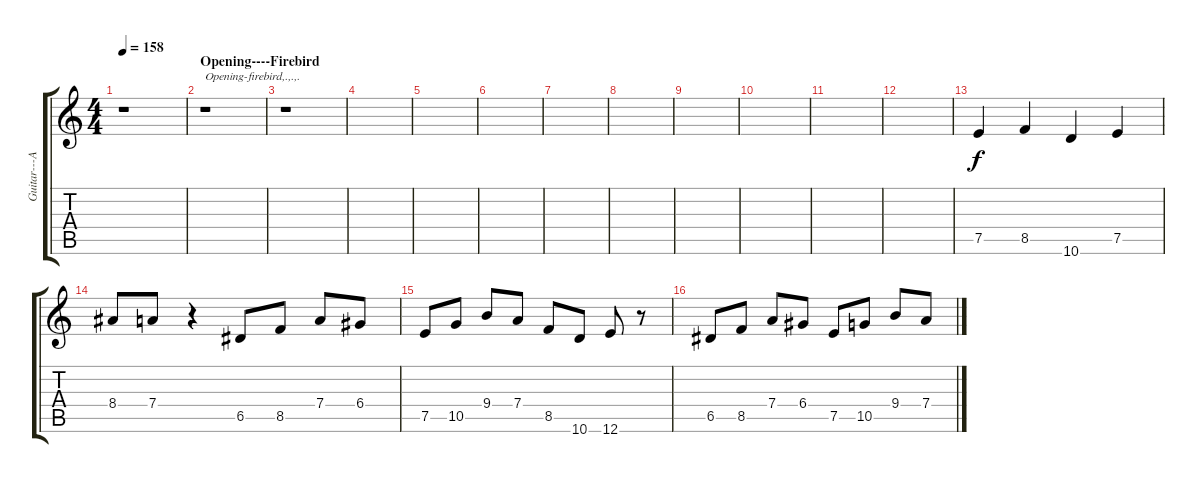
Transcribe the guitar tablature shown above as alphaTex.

\track ("Guitar---Ar Paul" "Guitar---A") {instrument overdrivenguitar}
\staff {score tabs}
\tuning (E4 B3 G3 D3 A2 E2) {hide}
\ts (4 4)
\tempo 158
\clef g2
\ks c
r.1{dy f instrument overdrivenguitar} |
\section ("" "Opening----Firebird")
r.1{txt "Opening-firebird,.,.,."} |
r.1 |
|
|
|
|
|
|
|
|
|
7.5.4 8.5.4 10.6.4 7.5.4 |
8.4.8 7.4.8 r.4 6.5.8 8.5.8 7.4.8 6.4.8 |
7.5.8 10.5.8 9.4.8 7.4.8 8.5.8 10.6.8 12.6.8 r.8 |
6.5.8 8.5.8 7.4.8 6.4.8 7.5.8 10.5.8 9.4.8 7.4.8
